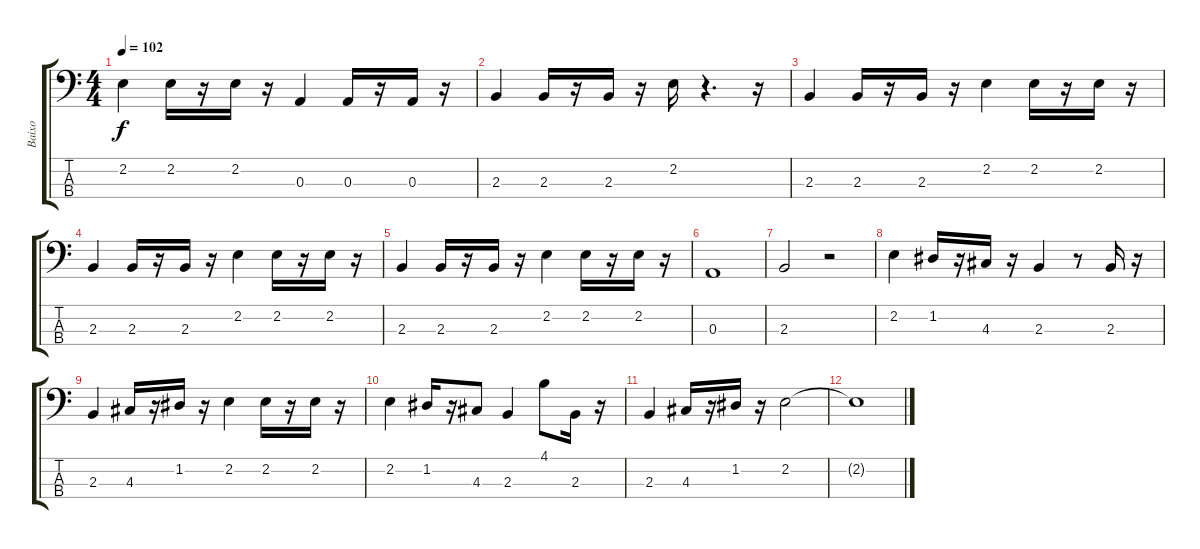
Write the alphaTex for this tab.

\track ("Baixo" "Baixo") {instrument electricbassfinger}
\staff {score tabs}
\tuning (G2 D2 A1 E1) {hide}
\ts (4 4)
\tempo 102
\clef f4
\ks c
2.2.4{dy f} 2.2.16 r.16 2.2.16 r.16 0.3.4 0.3.16 r.16 0.3.16 r.16 |
2.3.4 2.3.16 r.16 2.3.16 r.16 2.2.16 r.4{d} r.16 |
2.3.4 2.3.16 r.16 2.3.16 r.16 2.2.4 2.2.16 r.16 2.2.16 r.16 |
2.3.4 2.3.16 r.16 2.3.16 r.16 2.2.4 2.2.16 r.16 2.2.16 r.16 |
2.3.4 2.3.16 r.16 2.3.16 r.16 2.2.4 2.2.16 r.16 2.2.16 r.16 |
0.3.1 |
2.3.2 r.2 |
2.2.4 1.2.16 r.16 4.3.16 r.16 2.3.4 r.8 2.3.16 r.16 |
2.3.4 4.3.16 r.16 1.2.16 r.16 2.2.4 2.2.16 r.16 2.2.16 r.16 |
2.2.4 1.2.16 r.16 4.3.8 2.3.4 4.1.8 2.3.16 r.16 |
2.3.4 4.3.16 r.16 1.2.16 r.16 2.2.2 |
2.2{t}.1
